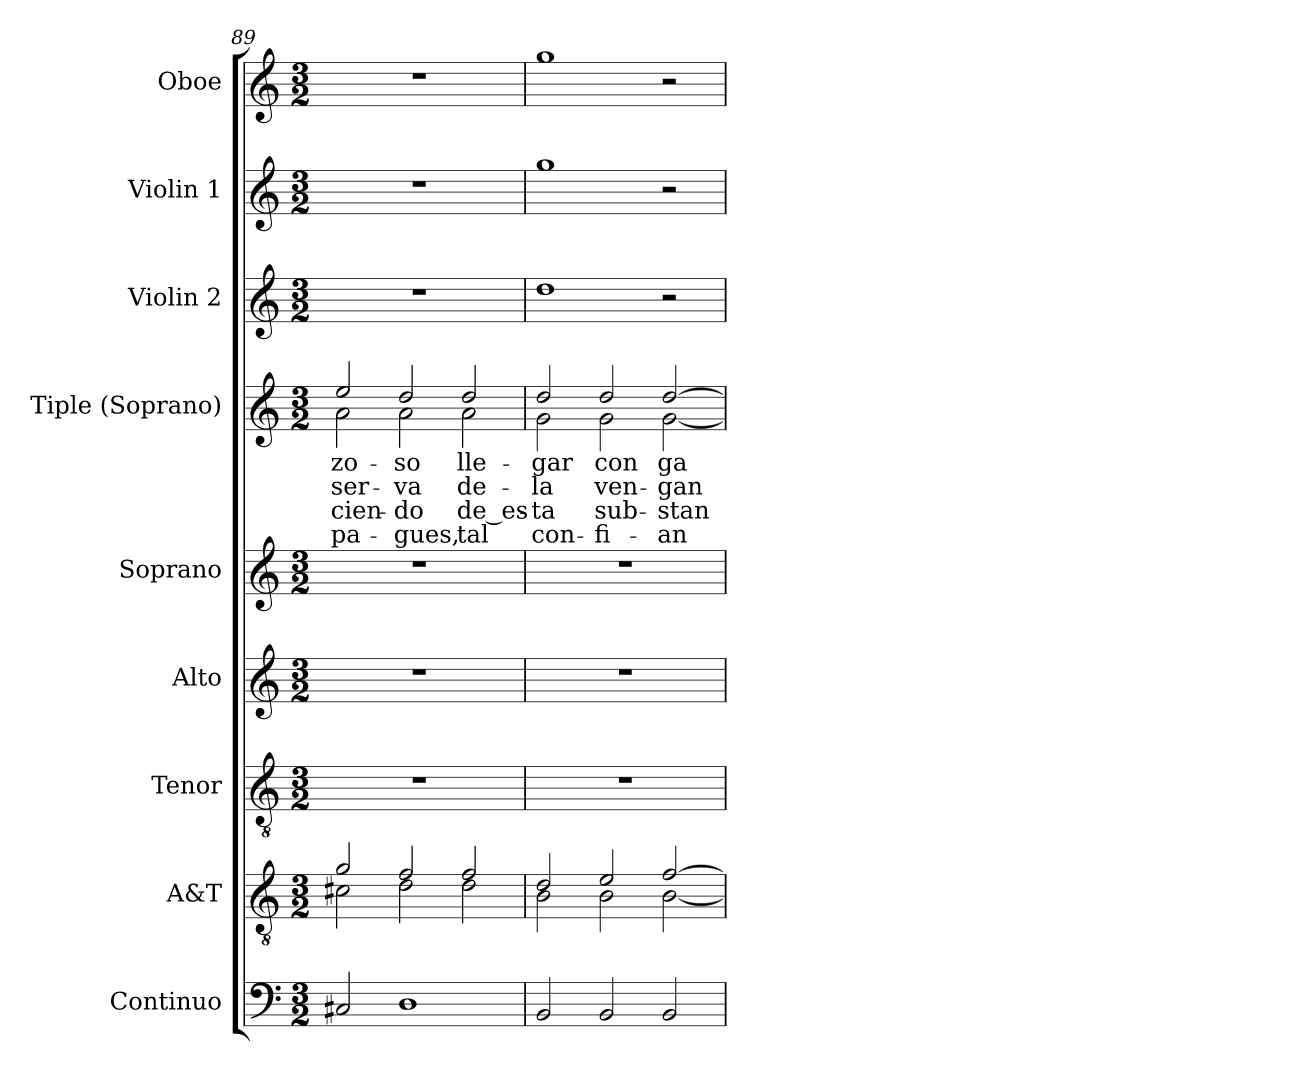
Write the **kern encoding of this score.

**kern	**kern	**kern	**kern	**kern	**kern	**text	**text	**text	**text	**kern	**kern	**kern
*part9	*part8	*part7	*part6	*part5	*part4	*part4	*part4	*part4	*part4	*part3	*part2	*part1
*staff9	*staff8	*staff7	*staff6	*staff5	*staff4	*staff4	*staff4	*staff4	*staff4	*staff3	*staff2	*staff1
*I"Continuo	*I"A&T	*I"Tenor	*I"Alto	*I"Soprano	*I"Tiple (Soprano)	*	*	*	*	*I"Violin 2	*I"Violin 1	*I"Oboe
*I'Cont.	*I'A. & T.	*I'T.	*I'A.	*I'S.	*I'S.	*	*	*	*	*I'Vln. 2	*I'Vln. 1	*I'Ob.
*clefF4	*clefGv2	*clefGv2	*clefG2	*clefG2	*clefG2	*	*	*	*	*clefG2	*clefG2	*clefG2
*	*ITrd7c12	*ITrd7c12	*	*	*	*	*	*	*	*	*	*
*k[]	*k[]	*k[]	*k[]	*k[]	*k[]	*	*	*	*	*k[]	*k[]	*k[]
*C:	*C:	*C:	*C:	*C:	*C:	*	*	*	*	*C:	*C:	*C:
*M3/2	*M3/2	*M3/2	*M3/2	*M3/2	*M3/2	*	*	*	*	*M3/2	*M3/2	*M3/2
=89	=89	=89	=89	=89	=89	=89	=89	=89	=89	=89	=89	=89
*	*^	*	*	*	*	*	*	*	*	*	*	*
!	!	!	!LO:N:vis=1	!LO:N:vis=1	!LO:N:vis=1	!	!	!	!	!	!	!	!
*	*	*	*	*	*	*^	*	*	*	*	*	*	*
!	!	!	!	!	!	!	!	!LO:LY:b:color=#000000	!LO:LY:b:color=#000000	!LO:LY:b:color=#000000	!LO:LY:b:color=#000000	!LO:N:vis=1	!LO:N:vis=1	!LO:N:vis=1
2C#Xi/	2Gi/	2C#Xi\	1.r	1.r	1.r	2eei/	2ai\	-zo-	-ser-	-cien-	pa-	1.r	1.r	1.r
!	!	!	!	!	!	!	!	!LO:LY:b:color=#000000	!LO:LY:b:color=#000000	!LO:LY:b:color=#000000	!LO:LY:b:color=#000000	!	!	!
1Di	2Fi/	2Di\	.	.	.	2ddi/	2ai\	-so	-va	-do	-gues,	.	.	.
!	!	!	!	!	!	!	!	!LO:LY:b:color=#000000	!LO:LY:b:color=#000000	!LO:LY:b:color=#000000	!LO:LY:b:color=#000000	!	!	!
.	2Fi/	2Di\	.	.	.	2ddi/	2ai\	lle-	de-	de_es-	tal	.	.	.
=90	=90	=90	=90	=90	=90	=90	=90	=90	=90	=90	=90	=90	=90	=90
!	!	!	!LO:N:vis=1	!LO:N:vis=1	!LO:N:vis=1	!	!	!	!	!	!	!	!	!
!	!	!	!	!	!	!	!	!LO:LY:b:color=#000000	!LO:LY:b:color=#000000	!LO:LY:b:color=#000000	!LO:LY:b:color=#000000	!	!	!
2BBi/	2Di/	2BBi\	1.r	1.r	1.r	2ddi/	2gi\	-gar	-la	-ta	con-	1ddi	1ggi	1ggi
!	!	!	!	!	!	!	!	!LO:LY:b:color=#000000	!LO:LY:b:color=#000000	!LO:LY:b:color=#000000	!LO:LY:b:color=#000000	!	!	!
2BBi/	2Ei/	2BBi\	.	.	.	2ddi/	2gi\	con	ven-	sub-	-fi-	.	.	.
!	!	!	!	!	!	!	!	!LO:LY:b:color=#000000	!LO:LY:b:color=#000000	!LO:LY:b:color=#000000	!LO:LY:b:color=#000000	!	!	!
2BBi/	[2Fi/	[2BBi\	.	.	.	[2ddi/	[2gi\	ga-	-gan-	-stan-	-an-	2r	2r	2r
*	*v	*v	*	*	*	*v	*v	*	*	*	*	*	*	*
=	=	=	=	=	=	=	=	=	=	=	=	=
*-	*-	*-	*-	*-	*-	*-	*-	*-	*-	*-	*-	*-
